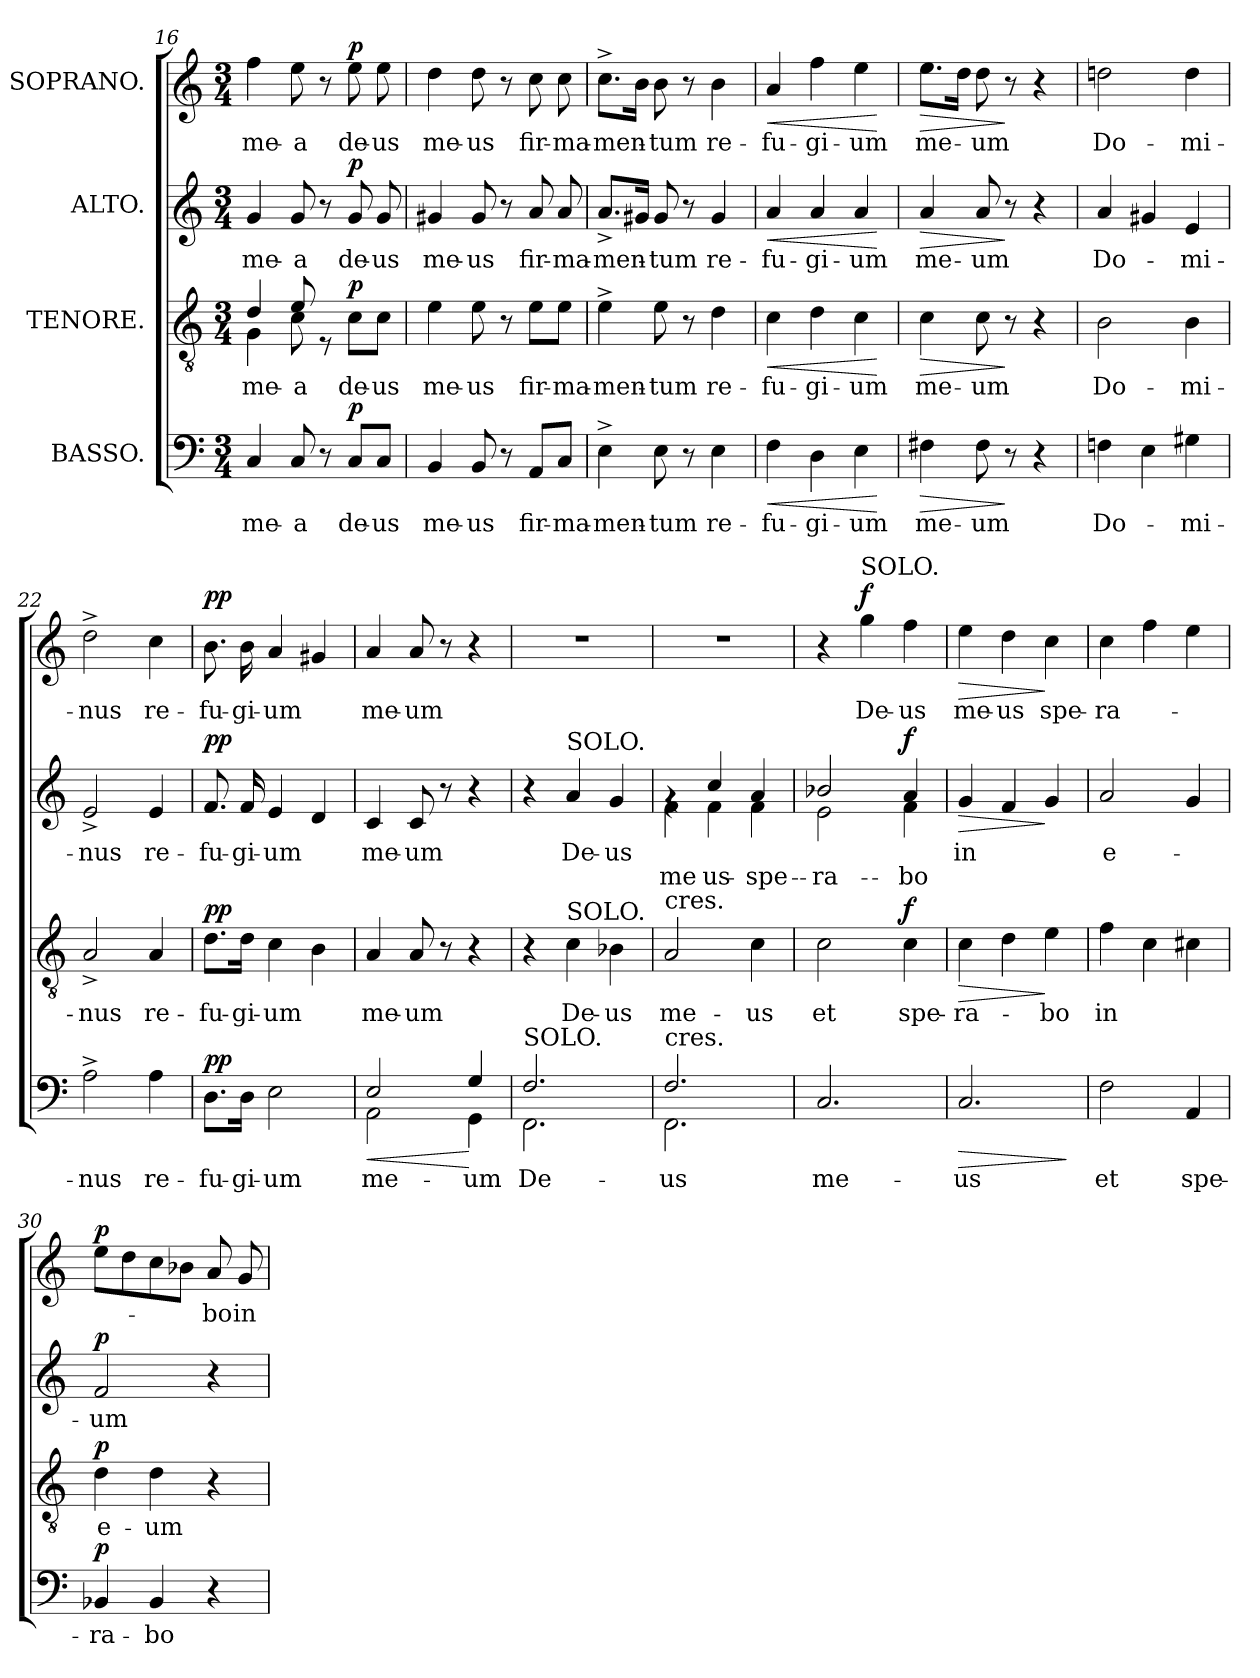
**kern	**text	**dynam	**kern	**text	**dynam	**kern	**text	**text	**dynam	**kern	**text	**dynam
*part4	*part4	*part4	*part3	*part3	*part3	*part2	*part2	*part2	*part2	*part1	*part1	*part1
*staff4	*staff4	*staff4	*staff3	*staff3	*staff3	*staff2	*staff2	*staff2	*staff2	*staff1	*staff1	*staff1
*I"BASSO.	*	*	*I"TENORE.	*	*	*I"ALTO.	*	*	*	*I"SOPRANO.	*	*
!!LO:LB:g=z
*clefF4	*	*	*clefGv2	*	*	*clefG2	*	*	*	*clefG2	*	*
*k[]	*	*	*k[]	*	*	*k[]	*	*	*	*k[]	*	*
*M3/4	*	*	*M3/4	*	*	*M3/4	*	*	*	*M3/4	*	*
=16	=16	=16	=16	=16	=16	=16	=16	=16	=16	=16	=16	=16
!	!LO:LY:b	!	!	!LO:LY:b	!	!	!LO:LY:b	!	!	!	!LO:LY:b	!
*	*	*	*^	*	*	*	*	*	*	*	*	*
4C/	me-	.	4d/	4G\	me-	.	4g/	me-	.	.	4ff\	me-	.
!	!LO:LY:b	!	!	!	!LO:LY:b	!	!	!LO:LY:b	!	!	!	!LO:LY:b	!
8C/	-a	.	8e/	8c\	-a	.	8g/	-a	.	.	8ee\	-a	.
8r	.	.	8rE	4.ryy	.	.	8r	.	.	.	8r	.	.
!	!LO:LY:b	!LO:DY:a	!	!	!LO:LY:b	!LO:DY:a	!	!LO:LY:b	!	!LO:DY:a	!	!LO:LY:b	!LO:DY:a
8C/L	de-	p	8c\L	.	de-	p	8g/	de-	.	p	8ee\	de-	p
!	!LO:LY:b	!	!	!	!LO:LY:b	!	!	!LO:LY:b	!	!	!	!LO:LY:b	!
8C/J	-us	.	8c\J	.	-us	.	8g/	-us	.	.	8ee\	-us	.
*	*	*	*v	*v	*	*	*	*	*	*	*	*	*
=17	=17	=17	=17	=17	=17	=17	=17	=17	=17	=17	=17	=17
!	!LO:LY:b	!	!	!LO:LY:b	!	!	!LO:LY:b	!	!	!	!LO:LY:b	!
4BB/	me-	.	4e\	me-	.	4g#X/	me-	.	.	4dd\	me-	.
!	!LO:LY:b	!	!	!LO:LY:b	!	!	!LO:LY:b	!	!	!	!LO:LY:b	!
8BB/	-us	.	8e\	-us	.	8g#/	-us	.	.	8dd\	-us	.
8r	.	.	8r	.	.	8r	.	.	.	8r	.	.
!	!LO:LY:b	!	!	!LO:LY:b	!	!	!LO:LY:b	!	!	!	!LO:LY:b	!
8AA/L	fir-	.	8e\L	fir-	.	8a/	fir-	.	.	8cc\	fir-	.
!	!LO:LY:b	!	!	!LO:LY:b	!	!	!LO:LY:b	!	!	!	!LO:LY:b	!
8C/J	-ma-	.	8e\J	-ma-	.	8a/	-ma-	.	.	8cc\	-ma-	.
=18	=18	=18	=18	=18	=18	=18	=18	=18	=18	=18	=18	=18
!	!LO:LY:b	!	!	!LO:LY:b	!	!	!LO:LY:b	!	!	!	!LO:LY:b	!
4E^\	-men-	.	4e^\	-men-	.	8.a^/L	-men-	.	.	8.cc^\L	-men-	.
.	.	.	.	.	.	16g#X/Jk	.	.	.	16b\Jk	.	.
!	!LO:LY:b	!	!	!LO:LY:b	!	!	!LO:LY:b	!	!	!	!LO:LY:b	!
8E\	-tum	.	8e\	-tum	.	8g#/	-tum	.	.	8b\	-tum	.
8r	.	.	8r	.	.	8r	.	.	.	8r	.	.
!	!LO:LY:b	!	!	!LO:LY:b	!	!	!LO:LY:b	!	!	!	!LO:LY:b	!
4E\	re-	.	4d\	re-	.	4g#/	re-	.	.	4b\	re-	.
=19	=19	=19	=19	=19	=19	=19	=19	=19	=19	=19	=19	=19
!	!LO:LY:b	!LO:HP:b	!	!LO:LY:b	!LO:HP:b	!	!LO:LY:b	!	!LO:HP:b	!	!LO:LY:b	!LO:HP:b
4F\	-fu-	<	4c\	-fu-	<	4a/	-fu-	.	<	4a/	-fu-	<
!	!LO:LY:b	!	!	!LO:LY:b	!	!	!LO:LY:b	!	!	!	!LO:LY:b	!
4D\	-gi-	.	4d\	-gi-	.	4a/	-gi-	.	.	4ff\	-gi-	.
!	!LO:LY:b	!	!	!LO:LY:b	!	!	!LO:LY:b	!	!	!	!LO:LY:b	!
4E\	-um	.	4c\	-um	.	4a/	-um	.	.	4ee\	-um	.
.	.	[	.	.	[	.	.	.	[	.	.	[
=20	=20	=20	=20	=20	=20	=20	=20	=20	=20	=20	=20	=20
!	!LO:LY:b	!LO:HP:b	!	!LO:LY:b	!LO:HP:b	!	!LO:LY:b	!	!LO:HP:b	!	!LO:LY:b	!LO:HP:b
4F#X\	me-	>	4c\	me-	>	4a/	me-	.	>	8.ee\L	me-	>
.	.	.	.	.	.	.	.	.	.	16dd\Jk	.	.
!	!LO:LY:b	!	!	!LO:LY:b	!	!	!LO:LY:b	!	!	!	!LO:LY:b	!
8F#\	-um	.	8c\	-um	.	8a/	-um	.	.	8dd\	-um	.
8r	.	]	8r	.	]	8r	.	.	]	8r	.	]
4r	.	.	4r	.	.	4r	.	.	.	4r	.	.
=21	=21	=21	=21	=21	=21	=21	=21	=21	=21	=21	=21	=21
!	!LO:LY:b	!	!	!LO:LY:b	!	!	!LO:LY:b	!	!	!	!LO:LY:b	!
4Fn\	Do-	.	2B\	Do-	.	4a/	Do-	.	.	2ddn\	Do-	.
4E\	.	.	.	.	.	4g#X/	.	.	.	.	.	.
!	!LO:LY:b	!	!	!LO:LY:b	!	!	!LO:LY:b	!	!	!	!LO:LY:b	!
4G#X\	-mi-	.	4B\	-mi-	.	4e/	-mi-	.	.	4dd\	-mi-	.
!!LO:PB:g=z
=22	=22	=22	=22	=22	=22	=22	=22	=22	=22	=22	=22	=22
!	!LO:LY:b	!	!	!LO:LY:b	!	!	!LO:LY:b	!	!	!	!LO:LY:b	!
2A^\	-nus	.	2A^/	-nus	.	2e^/	-nus	.	.	2dd^\	-nus	.
!	!LO:LY:b	!	!	!LO:LY:b	!	!	!LO:LY:b	!	!	!	!LO:LY:b	!
4A\	re-	.	4A/	re-	.	4e/	re-	.	.	4cc\	re-	.
=23	=23	=23	=23	=23	=23	=23	=23	=23	=23	=23	=23	=23
!	!LO:LY:b	!LO:DY:a	!	!LO:LY:b	!LO:DY:a	!	!LO:LY:b	!	!LO:DY:a	!	!LO:LY:b	!LO:DY:a
8.D\L	-fu-	pp	8.d\L	-fu-	pp	8.f/	-fu-	.	pp	8.b\	-fu-	pp
!	!LO:LY:b	!	!	!LO:LY:b	!	!	!LO:LY:b	!	!	!	!LO:LY:b	!
16D\Jk	-gi-	.	16d\Jk	-gi-	.	16f/	-gi-	.	.	16b\	-gi-	.
!	!LO:LY:b	!	!	!LO:LY:b	!	!	!LO:LY:b	!	!	!	!LO:LY:b	!
2E\	-um	.	4c\	-um	.	4e/	-um	.	.	4a/	-um	.
.	.	.	4B\	.	.	4d/	.	.	.	4g#X/	.	.
=24	=24	=24	=24	=24	=24	=24	=24	=24	=24	=24	=24	=24
!	!LO:LY:b	!LO:HP:b	!	!LO:LY:b	!	!	!LO:LY:b	!	!	!	!LO:LY:b	!
*^	*	*	*	*	*	*	*	*	*	*	*	*
2E/	2AA\	me-	<	4A/	me-	.	4c/	me-	.	.	4a/	me-	.
!	!	!	!	!	!LO:LY:b	!	!	!LO:LY:b	!	!	!	!LO:LY:b	!
.	.	.	.	8A/	-um	.	8c/	-um	.	.	8a/	-um	.
.	.	.	.	8r	.	.	8r	.	.	.	8r	.	.
!	!	!LO:LY:b	!	!	!	!	!	!	!	!	!	!	!
4G/	4GG\	um	[	4r	.	.	4r	.	.	.	4r	.	.
=25	=25	=25	=25	=25	=25	=25	=25	=25	=25	=25	=25	=25	=25
!LO:TX:a:t=SOLO.	!	!	!	!	!	!	!	!	!	!	!	!	!
!	!	!LO:LY:b	!	!	!	!	!	!	!	!	!	!	!
2.F/	2.FF\	De-	.	4r	.	.	4r	.	.	.	2.r	.	.
!	!	!	!	!	!	!	!LO:TX:a:t=SOLO.	!	!	!	!	!	!
!	!	!	!	!LO:TX:a:t=SOLO.	!	!	!	!	!	!	!	!	!
!	!	!	!	!	!LO:LY:b	!	!	!LO:LY:b	!	!	!	!	!
.	.	.	.	4c\	De-	.	4a/	De-	.	.	.	.	.
!	!	!	!	!	!LO:LY:b	!	!	!LO:LY:b	!	!	!	!	!
.	.	.	.	4B-X\	-us	.	4g/	-us	.	.	.	.	.
=26	=26	=26	=26	=26	=26	=26	=26	=26	=26	=26	=26	=26	=26
!	!	!	!	!	!	!	!LO:TX:a:t=cres	!	!	!	!	!	!
!	!	!	!	!LO:TX:a:t=cres.	!	!	!	!	!	!	!	!	!
!LO:TX:a:t=cres.	!	!	!	!	!	!	!	!	!	!	!	!	!
!	!	!LO:LY:b	!	!	!LO:LY:b	!	!	!	!LO:LY:b	!	!	!	!
*	*	*	*	*	*	*	*^	*	*	*	*	*	*
2.F/	2.FF\	-us	.	2A/	me-	.	4rg	4f\	.	me-	.	2.r	.	.
!	!	!	!	!	!	!	!	!	!LO:LY:b	!	!	!	!	!
!	!	!	!	!	!	!	!	!	!	!LO:LY:b	!	!	!	!
.	.	.	.	.	.	.	4cc/	4f\	.	-us	.	.	.	.
!	!	!	!	!	!LO:LY:b	!	!	!	!LO:LY:b	!	!	!	!	!
!	!	!	!	!	!	!	!	!	!	!LO:LY:b	!	!	!	!
.	.	.	.	4c\	-us	.	4a/	4f\	.	spe-	.	.	.	.
*v	*v	*	*	*	*	*	*	*	*	*	*	*	*	*
=27	=27	=27	=27	=27	=27	=27	=27	=27	=27	=27	=27	=27	=27
!	!LO:LY:b	!	!	!LO:LY:b	!	!	!	!LO:LY:b	!	!	!	!	!
!	!	!	!	!	!	!	!	!	!LO:LY:b	!	!	!	!
2.C/	me-	.	2c\	et	.	2b-X/	2e\	.	-ra-	.	4r	.	.
!	!	!	!	!	!	!	!	!	!	!	!LO:TX:a:t=SOLO.	!	!
!	!	!	!	!	!	!	!	!	!	!	!	!LO:LY:b	!LO:DY:a
.	.	.	.	.	.	.	.	.	.	.	4gg\	De-	f
!	!	!	!	!LO:LY:b	!	!	!	!LO:LY:b	!	!	!	!	!
!	!	!	!	!	!LO:DY:a	!	!	!	!LO:LY:b	!LO:DY:a	!	!LO:LY:b	!
.	.	.	4c\	spe-	f	4a/	4f\	.	-bo	f	4ff\	-us	.
=28	=28	=28	=28	=28	=28	=28	=28	=28	=28	=28	=28	=28	=28
!	!LO:LY:b	!LO:HP:b	!	!LO:LY:b	!LO:HP:b	!	!	!LO:LY:b	!	!LO:HP:b	!	!LO:LY:b	!LO:HP:b
*	*	*	*	*	*	*v	*v	*	*	*	*	*	*
2.C/	-us	>	4c\	-ra-	>	4g/	-in	.	>	4ee\	me-	>
!	!	!	!	!	!	!	!	!	!	!	!LO:LY:b	!
.	.	.	4d\	.	.	4f/	.	.	.	4dd\	-us	.
!	!	!	!	!LO:LY:b	!	!	!	!	!	!	!LO:LY:b	!
.	.	.	4e\	-bo	]	4g/	.	.	]	4cc\	spe-	]
.	.	]	.	.	.	.	.	.	.	.	.	.
!!LO:LB:g=z
=29	=29	=29	=29	=29	=29	=29	=29	=29	=29	=29	=29	=29
!	!LO:LY:b	!	!	!LO:LY:b	!	!	!LO:LY:b	!	!	!	!LO:LY:b	!
2F\	et	.	4f\	-in	.	2a/	e-	.	.	4cc\	-ra-	.
.	.	.	4c\	.	.	.	.	.	.	4ff\	.	.
!	!LO:LY:b	!	!	!	!	!	!	!	!	!	!	!
4AA/	spe-	.	4c#X\	.	.	4g/	.	.	.	4ee\	.	.
=30	=30	=30	=30	=30	=30	=30	=30	=30	=30	=30	=30	=30
!	!LO:LY:b	!LO:DY:a	!	!LO:LY:b	!LO:DY:a	!	!LO:LY:b	!	!LO:DY:a	!	!	!LO:DY:a
4BB-X/	-ra-	p	4d\	e-	p	2f/	-um	.	p	8ee\L	.	p
.	.	.	.	.	.	.	.	.	.	8dd\	.	.
!	!LO:LY:b	!	!	!LO:LY:b	!	!	!	!	!	!	!	!
4BB-/	-bo	.	4d\	-um	.	.	.	.	.	8cc\	.	.
.	.	.	.	.	.	.	.	.	.	8b-X\J	.	.
!	!	!	!	!	!	!	!	!	!	!	!LO:LY:b	!
4r	.	.	4r	.	.	4r	.	.	.	8a/	-bo	.
!	!	!	!	!	!	!	!	!	!	!	!LO:LY:b	!
.	.	.	.	.	.	.	.	.	.	8g/	in	.
=	=	=	=	=	=	=	=	=	=	=	=	=
*-	*-	*-	*-	*-	*-	*-	*-	*-	*-	*-	*-	*-
